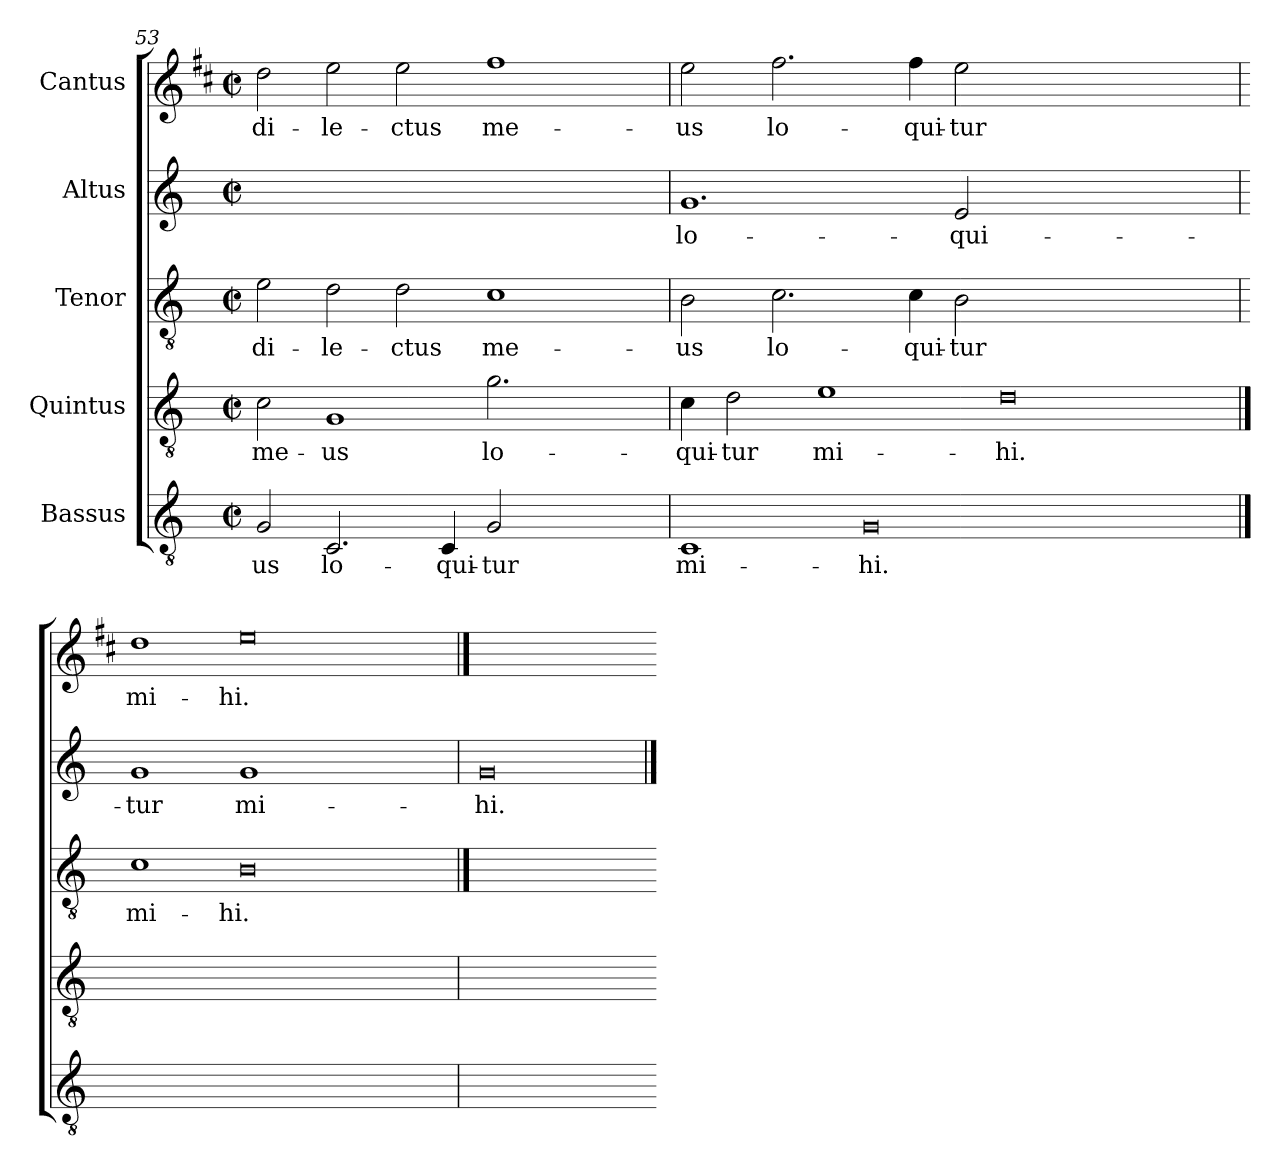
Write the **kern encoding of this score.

**kern	**text	**kern	**text	**kern	**text	**kern	**text	**kern	**text
*part5	*part5	*part4	*part4	*part3	*part3	*part2	*part2	*part1	*part1
*staff5	*staff5	*staff4	*staff4	*staff3	*staff3	*staff2	*staff2	*staff1	*staff1
*I"Bassus	*	*I"Quintus	*	*I"Tenor	*	*I"Altus	*	*I"Cantus	*
*clefGv2	*	*clefGv2	*	*clefGv2	*	*clefG2	*	*clefG2	*
*	*	*	*	*	*	*	*	*ITrd1c2	*
*k[]	*	*k[]	*	*k[]	*	*k[]	*	*k[]	*
*C:	*	*C:	*	*C:	*	*C:	*	*C:	*
*M4/2	*	*M4/2	*	*M4/2	*	*M4/2	*	*M4/2	*
*met(c|)	*	*met(c|)	*	*met(c|)	*	*met(c|)	*	*met(c|)	*
=53	=53	=53	=53	=53	=53	=53	=53	=53	=53
!	!LO:LY:b	!	!LO:LY:b	!	!LO:LY:b	!	!	!	!LO:LY:b
2G	-us	2c	me-	2e	di-	1gyy_	.	2cc	di-
!	!LO:LY:b	!	!LO:LY:b	!	!LO:LY:b	!	!	!	!LO:LY:b
2.C	lo-	1G	-us	2d	-le-	.	.	2dd	-le-
!	!	!	!	!	!LO:LY:b	!	!	!	!LO:LY:b
.	.	.	.	2d	-ctus	2.gyy_	.	2dd	-ctus
!	!LO:LY:b	!	!	!	!	!	!	!	!
4C	-qui-	.	.	.	.	.	.	.	.
!	!LO:LY:b	!	!LO:LY:b	!	!LO:LY:b	!	!	!	!LO:LY:b
2G	-tur	2.g	lo-	1c	me-	.	.	1ee	me-
.	.	.	.	.	.	4gyy]	.	.	.
2ryy	.	.	.	.	.	2ryy	.	.	.
.	.	4ryy	.	.	.	.	.	.	.
=54	=54	=54	=54	=54	=54	=54	=54	=54	=54
!	!LO:LY:b	!	!LO:LY:b	!	!LO:LY:b	!	!LO:LY:b	!	!LO:LY:b
1C	mi-	4c	-qui-	2B	-us	1.g	lo-	2dd	-us
!	!	!	!LO:LY:b	!	!	!	!	!	!
.	.	2d	-tur	.	.	.	.	.	.
!	!	!	!	!	!LO:LY:b	!	!	!	!LO:LY:b
.	.	.	.	2.c	lo-	.	.	2.ee	lo-
!	!	!	!LO:LY:b	!	!	!	!	!	!
.	.	1e	mi-	.	.	.	.	.	.
!	!LO:LY:b	!	!	!	!	!	!	!	!
0G	-hi.	.	.	.	.	.	.	.	.
!	!	!	!	!	!LO:LY:b	!	!	!	!LO:LY:b
.	.	.	.	4c	-qui-	.	.	4ee	-qui-
!	!	!	!	!	!LO:LY:b	!	!LO:LY:b	!	!LO:LY:b
.	.	.	.	2B	-tur	2e	-qui-	2dd	-tur
!	!	!	!LO:LY:b	!	!	!	!	!	!
.	.	0d	-hi.	.	.	.	.	.	.
.	.	.	.	1..ryy	.	1..ryy	.	1..ryy	.
2.ryy	.	.	.	.	.	.	.	.	.
==55	=55	==55	=55	=55	=55	=55	=55	=55	=55
!	!	!	!	!	!LO:LY:b	!	!LO:LY:b	!	!LO:LY:b
0ryy	.	0ryy	.	1c	mi-	1g	-tur	1cc	mi-
!	!	!	!	!	!LO:LY:b	!	!LO:LY:b	!	!LO:LY:b
.	.	.	.	0B	-hi.	1g	mi-	0dd	-hi.
1ryy	.	1ryy	.	.	.	1ryy	.	.	.
=	==	=	==	==	==	=	==	==	==
!	!	!	!	!	!	!	!LO:LY:b	!	!
0ryy	.	0ryy	.	0ryy	.	0g	-hi.	0ryy	.
=	=	=	=	=	=	==	=	=	=
*-	*-	*-	*-	*-	*-	*-	*-	*-	*-
